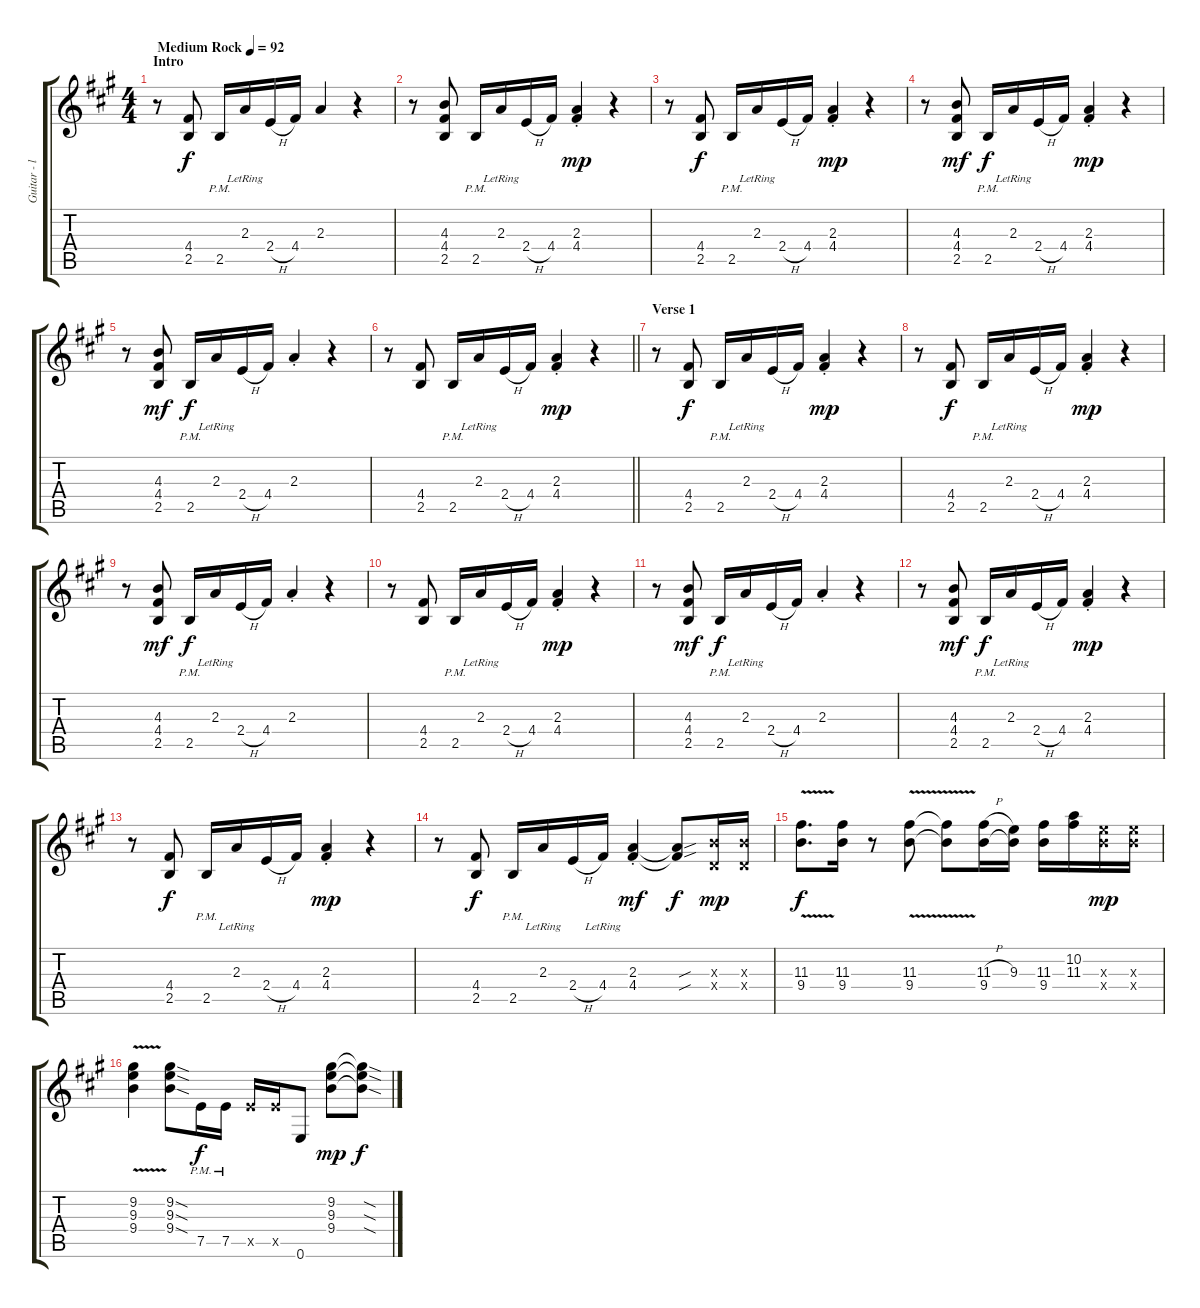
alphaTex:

\track ("Guitar - left" "Guitar - l") {instrument overdrivenguitar}
\staff {score tabs}
\tuning (E4 B3 G3 D3 A2 E2) {hide}
\ts (4 4)
\section ("" "Intro")
\tempo (92 "Medium Rock")
\clef g2
\ks f#minor
r.8{dy f instrument overdrivenguitar} (4.4 2.5).8 2.5{pm}.16 2.3{lr}.16 2.4{h}.16 4.4.16 2.3.4 r.4 |
r.8 (4.3 4.4 2.5).8 2.5{pm}.16 2.3{lr}.16 2.4{h}.16 4.4.16 (2.3{st} 4.4{st}).4{dy mp} r.4 |
r.8 (4.4 2.5).8{dy f} 2.5{pm}.16 2.3{lr}.16 2.4{h}.16 4.4.16 (2.3{st} 4.4{st}).4{dy mp} r.4 |
r.8 (4.3 4.4 2.5).8{dy mf} 2.5{pm}.16{dy f} 2.3{lr}.16 2.4{h}.16 4.4.16 (2.3{st} 4.4{st}).4{dy mp} r.4 |
r.8 (4.3 4.4 2.5).8{dy mf} 2.5{pm}.16{dy f} 2.3{lr}.16 2.4{h}.16 4.4.16 2.3{st}.4 r.4 |
\barLineRight lightlight
r.8 (4.4 2.5).8 2.5{pm}.16 2.3{lr}.16 2.4{h}.16 4.4.16 (2.3{st} 4.4{st}).4{dy mp} r.4 |
\section ("" "Verse 1")
r.8 (4.4 2.5).8{dy f} 2.5{pm}.16 2.3{lr}.16 2.4{h}.16 4.4.16 (2.3{st} 4.4{st}).4{dy mp} r.4 |
r.8 (4.4 2.5).8{dy f} 2.5{pm}.16 2.3{lr}.16 2.4{h}.16 4.4.16 (2.3{st} 4.4{st}).4{dy mp} r.4 |
r.8 (4.3 4.4 2.5).8{dy mf} 2.5{pm}.16{dy f} 2.3{lr}.16 2.4{h}.16 4.4.16 2.3{st}.4 r.4 |
r.8 (4.4 2.5).8 2.5{pm}.16 2.3{lr}.16 2.4{h}.16 4.4.16 (2.3{st} 4.4{st}).4{dy mp} r.4 |
r.8 (4.3 4.4 2.5).8{dy mf} 2.5{pm}.16{dy f} 2.3{lr}.16 2.4{h}.16 4.4.16 2.3{st}.4 r.4 |
r.8 (4.3 4.4 2.5).8{dy mf} 2.5{pm}.16{dy f} 2.3{lr}.16 2.4{h}.16 4.4.16 (2.3{st} 4.4{st}).4{dy mp} r.4 |
r.8 (4.4 2.5).8{dy f} 2.5{pm}.16 2.3{lr}.16 2.4{h}.16 4.4.16 (2.3{st} 4.4{st}).4{dy mp} r.4 |
r.8 (4.4 2.5).8{dy f} 2.5{pm}.16 2.3{lr}.16 2.4{h}.16 4.4{lr}.16 (2.3{st} 4.4).4{dy mf} (2.3{sou t} 4.4{sou t}).8{dy f} (4.3{x} 0.4{x}).16{dy mp} (4.3{x} 0.4{x}).16 |
(11.3{v} 9.4{v}).8{d dy f} (11.3 9.4).16 r.8 (11.3{v} 9.4{v}).8 (11.3{t} 9.4{t}).8 (11.3{h} 9.4).16 (9.3 9.4{t}).16 (11.3 9.4).16 (10.2 11.3).16 (9.3{x} 9.4{x}).16{dy mp} (9.3{x} 9.4{x}).16 |
(9.2{v} 9.3{v} 9.4{v}).4 (9.2{sod} 9.3{sod} 9.4{sod}).8 7.5{pm}.16{dy f} 7.5{pm}.16 7.5{x}.16 7.5{x}.16 0.6.8 (9.2 9.3 9.4).8{dy mp} (9.2{sod t} 9.3{sod t} 9.4{sod t}).8{dy f}
